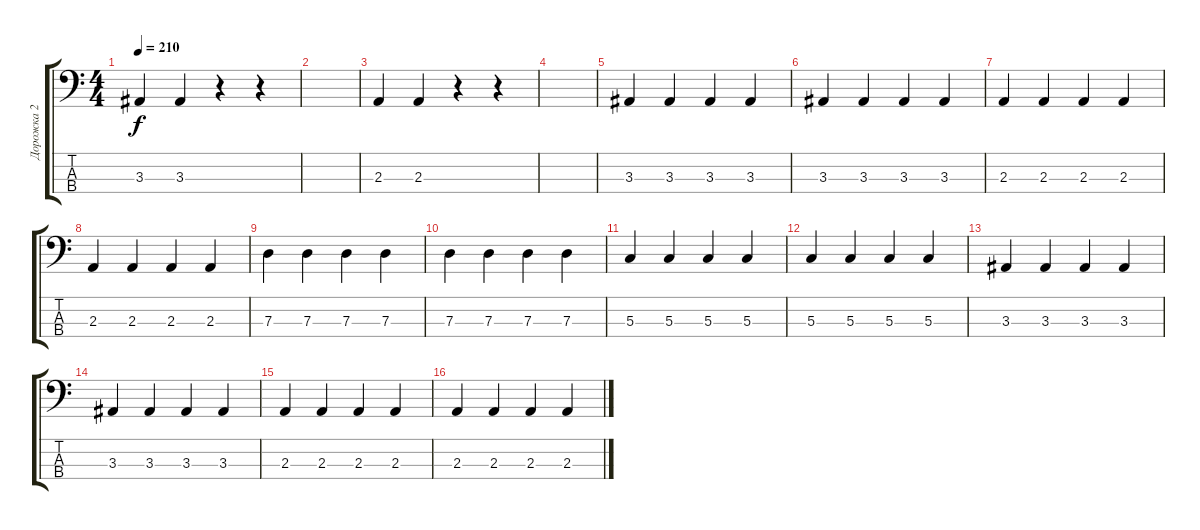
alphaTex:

\track ("Дорожка 2" "Дорожка 2") {instrument electricbassfinger}
\staff {score tabs}
\tuning (F2 C2 G1 C1) {hide}
\ts (4 4)
\tempo 210
\clef f4
\ks c
3.3.4{dy f} 3.3.4 r.4 r.4 |
|
2.3.4 2.3.4 r.4 r.4 |
|
3.3.4 3.3.4 3.3.4 3.3.4 |
3.3.4 3.3.4 3.3.4 3.3.4 |
2.3.4 2.3.4 2.3.4 2.3.4 |
2.3.4 2.3.4 2.3.4 2.3.4 |
7.3.4 7.3.4 7.3.4 7.3.4 |
7.3.4 7.3.4 7.3.4 7.3.4 |
5.3.4 5.3.4 5.3.4 5.3.4 |
5.3.4 5.3.4 5.3.4 5.3.4 |
3.3.4 3.3.4 3.3.4 3.3.4 |
3.3.4 3.3.4 3.3.4 3.3.4 |
2.3.4 2.3.4 2.3.4 2.3.4 |
2.3.4 2.3.4 2.3.4 2.3.4
